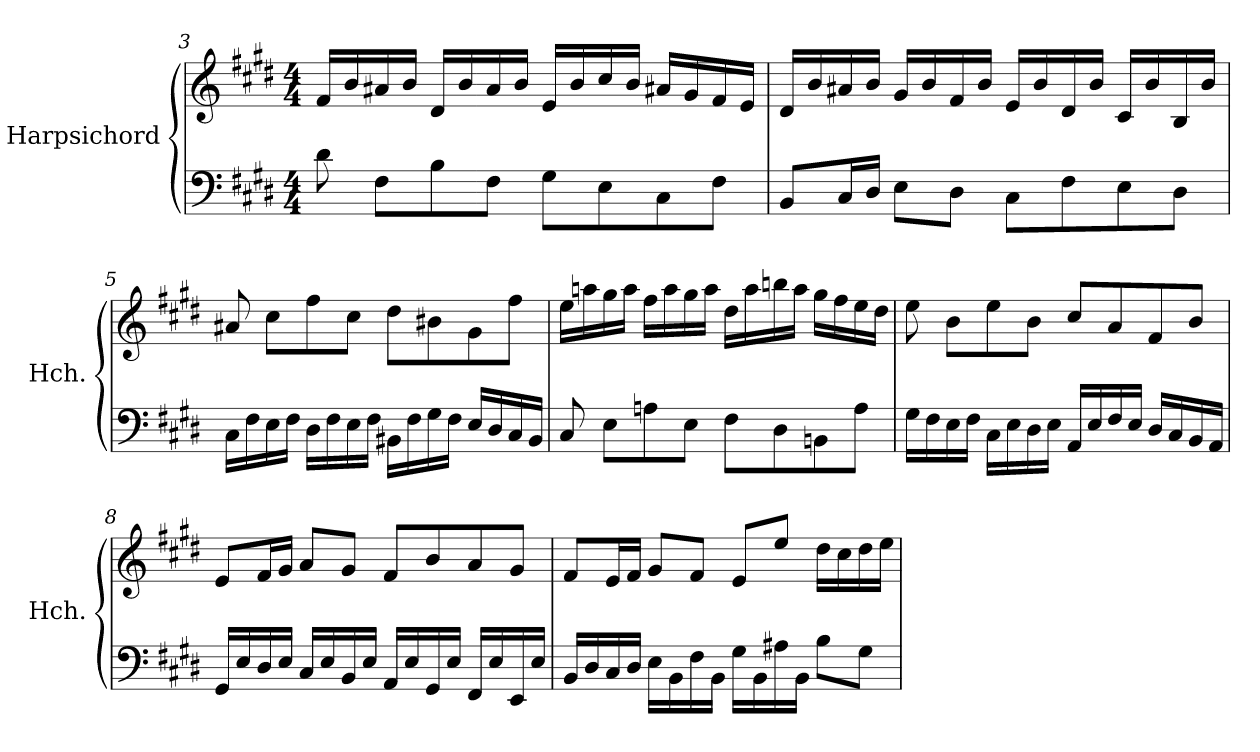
**kern	**kern
*part1	*part1
*staff2	*staff1
*I"Harpsichord	*
*I'Hch.	*
!!LO:LB:g=z
*clefF4	*clefG2
*k[f#c#g#d#]	*k[f#c#g#d#]
*M4/4	*M4/4
=3	=3
8d#\	16f#/LL
.	16b/
8F#\L	16a#X/
.	16b/JJ
8B\	16d#/LL
.	16b/
8F#\J	16a#/
.	16b/JJ
8G#\L	16e/LL
.	16b/
8E\	16cc#/
.	16b/JJ
8C#\	16a#X/LL
.	16g#/
8F#\J	16f#/
.	16e/JJ
=4	=4
8BB/L	16d#/LL
.	16b/
16C#/L	16a#X/
16D#/JJ	16b/JJ
8E\L	16g#/LL
.	16b/
8D#\J	16f#/
.	16b/JJ
8C#\L	16e/LL
.	16b/
8F#\	16d#/
.	16b/JJ
8E\	16c#/LL
.	16b/
8D#\J	16B/
.	16b/JJ
!!LO:LB:g=z
=5	=5
16C#\LL	8a#X/
16F#\	.
16E\	8cc#\L
16F#\JJ	.
16D#\LL	8ff#\
16F#\	.
16E\	8cc#\J
16F#\JJ	.
16BB#X\LL	8dd#\L
16F#\	.
16G#\	8b#X\
16F#\JJ	.
16E/LL	8g#\
16D#/	.
16C#/	8ff#\J
16BB#/JJ	.
!!LO:LB:g=z
=6	=6
8C#/	16ee\LL
.	16aan\
8E\L	16gg#\
.	16aa\JJ
8An\	16ff#\LL
.	16aa\
8E\J	16gg#\
.	16aa\JJ
8F#\L	16dd#\LL
.	16aa\
8D#\	16bbn\
.	16aa\JJ
8BBn\	16gg#\LL
.	16ff#\
8A\J	16ee\
.	16dd#\JJ
=7	=7
16G#\LL	8ee\
16F#\	.
16E\	8b\L
16F#\JJ	.
16C#\LL	8ee\
16E\	.
16D#\	8b\J
16E\JJ	.
16AA/LL	8cc#/L
16E/	.
16F#/	8a/
16E/JJ	.
16D#/LL	8f#/
16C#/	.
16BB/	8b/J
16AA/JJ	.
!!LO:LB:g=z
=8	=8
16GG#/LL	8e/L
16E/	.
16D#/	16f#/L
16E/JJ	16g#/JJ
16C#/LL	8a/L
16E/	.
16BB/	8g#/J
16E/JJ	.
16AA/LL	8f#/L
16E/	.
16GG#/	8b/
16E/JJ	.
16FF#/LL	8a/
16E/	.
16EE/	8g#/J
16E/JJ	.
!!LO:LB:g=z
=9	=9
16BB/LL	8f#/L
16D#/	.
16C#/	16e/L
16D#/JJ	16f#/JJ
16E\LL	8g#/L
16BB\	.
16F#\	8f#/J
16BB\JJ	.
16G#\LL	8e/L
16BB\	.
16A#X\	8ee/J
16BB\JJ	.
8B\L	16dd#\LL
.	16cc#\
8G#\J	16dd#\
.	16ee\JJ
=	=
*-	*-
